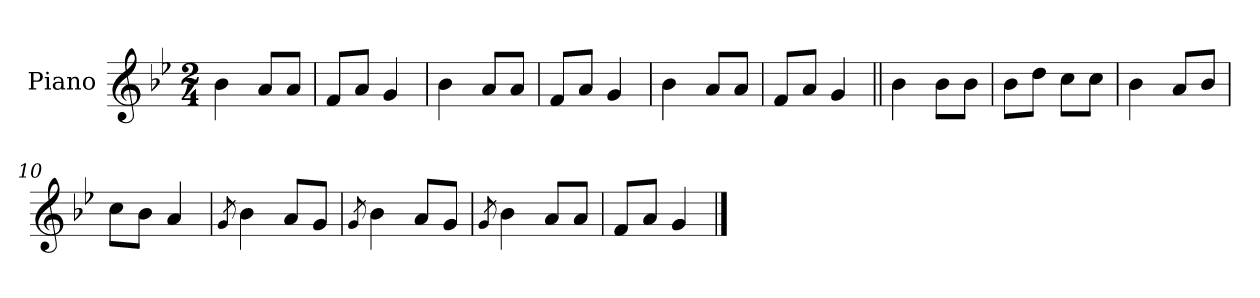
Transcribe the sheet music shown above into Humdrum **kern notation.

**kern
*part1
*staff1
*I"Piano
*I'Pno.
*clefG2
*k[b-e-]
*M2/4
=1
4b-\
8a/L
8a/J
=2
8f/L
8a/J
4g/
=3
4b-\
8a/L
8a/J
=4
8f/L
8a/J
4g/
=5
4b-\
8a/L
8a/J
=6
8f/L
8a/J
4g/
=7||
4b-\
8b-\L
8b-\J
=8
8b-\L
8dd\J
8cc\L
8cc\J
=9
4b-\
8a/L
8b-/J
=10
8cc\L
8b-\J
4a/
!!LO:LB:g=z
=11
8qg/
4b-\
8a/L
8g/J
=12
8qg/
4b-\
8a/L
8g/J
=13
8qg/
4b-\
8a/L
8a/J
=14
8f/L
8a/J
4g/
==
*-
